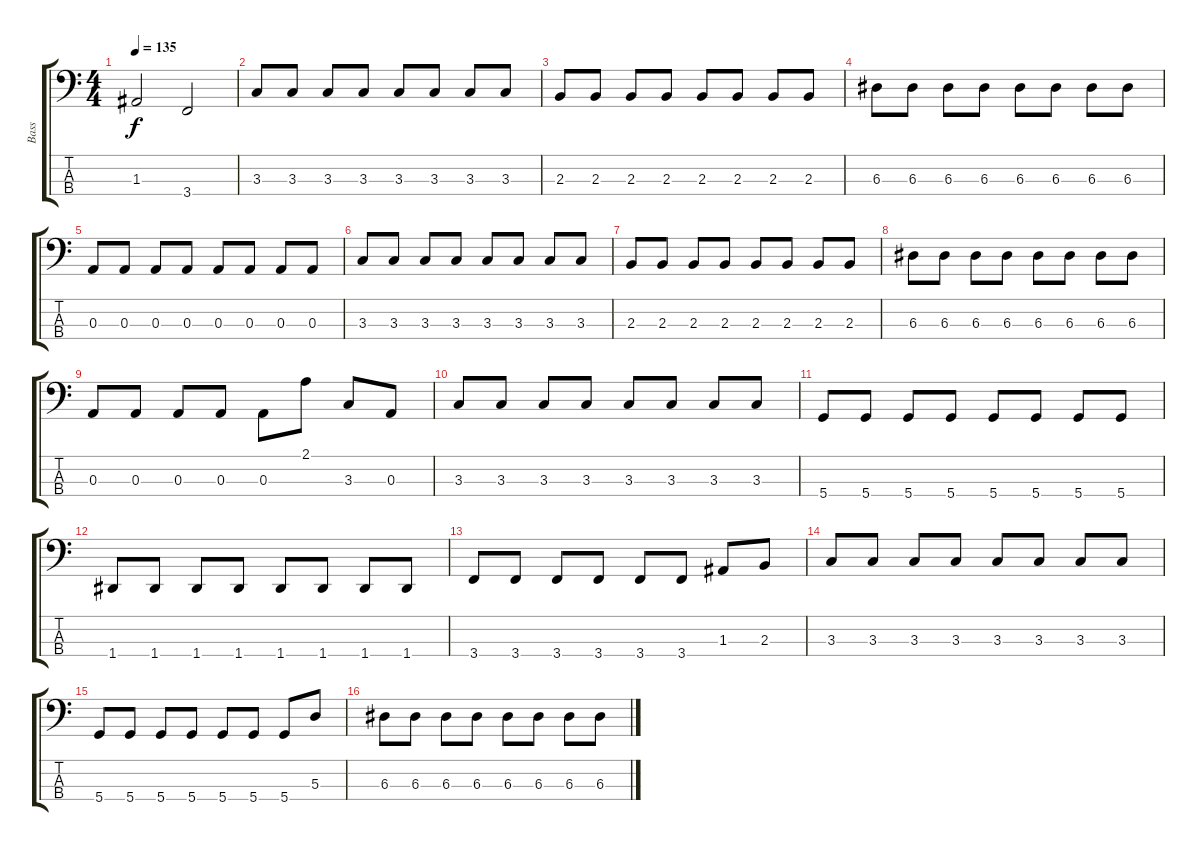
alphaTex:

\track ("Bass" "Bass") {instrument electricbassfinger}
\staff {score tabs}
\tuning (G2 D2 A1 D1) {hide}
\ts (4 4)
\tempo 135
\clef f4
\ks c
1.3.2{dy f} 3.4.2 |
3.3.8 3.3.8 3.3.8 3.3.8 3.3.8 3.3.8 3.3.8 3.3.8 |
2.3.8 2.3.8 2.3.8 2.3.8 2.3.8 2.3.8 2.3.8 2.3.8 |
6.3.8 6.3.8 6.3.8 6.3.8 6.3.8 6.3.8 6.3.8 6.3.8 |
0.3.8 0.3.8 0.3.8 0.3.8 0.3.8 0.3.8 0.3.8 0.3.8 |
3.3.8 3.3.8 3.3.8 3.3.8 3.3.8 3.3.8 3.3.8 3.3.8 |
2.3.8 2.3.8 2.3.8 2.3.8 2.3.8 2.3.8 2.3.8 2.3.8 |
6.3.8 6.3.8 6.3.8 6.3.8 6.3.8 6.3.8 6.3.8 6.3.8 |
0.3.8 0.3.8 0.3.8 0.3.8 0.3.8 2.1.8 3.3.8 0.3.8 |
3.3.8 3.3.8 3.3.8 3.3.8 3.3.8 3.3.8 3.3.8 3.3.8 |
5.4.8 5.4.8 5.4.8 5.4.8 5.4.8 5.4.8 5.4.8 5.4.8 |
1.4.8 1.4.8 1.4.8 1.4.8 1.4.8 1.4.8 1.4.8 1.4.8 |
3.4.8 3.4.8 3.4.8 3.4.8 3.4.8 3.4.8 1.3.8 2.3.8 |
3.3.8 3.3.8 3.3.8 3.3.8 3.3.8 3.3.8 3.3.8 3.3.8 |
5.4.8 5.4.8 5.4.8 5.4.8 5.4.8 5.4.8 5.4.8 5.3.8 |
6.3.8 6.3.8 6.3.8 6.3.8 6.3.8 6.3.8 6.3.8 6.3.8
